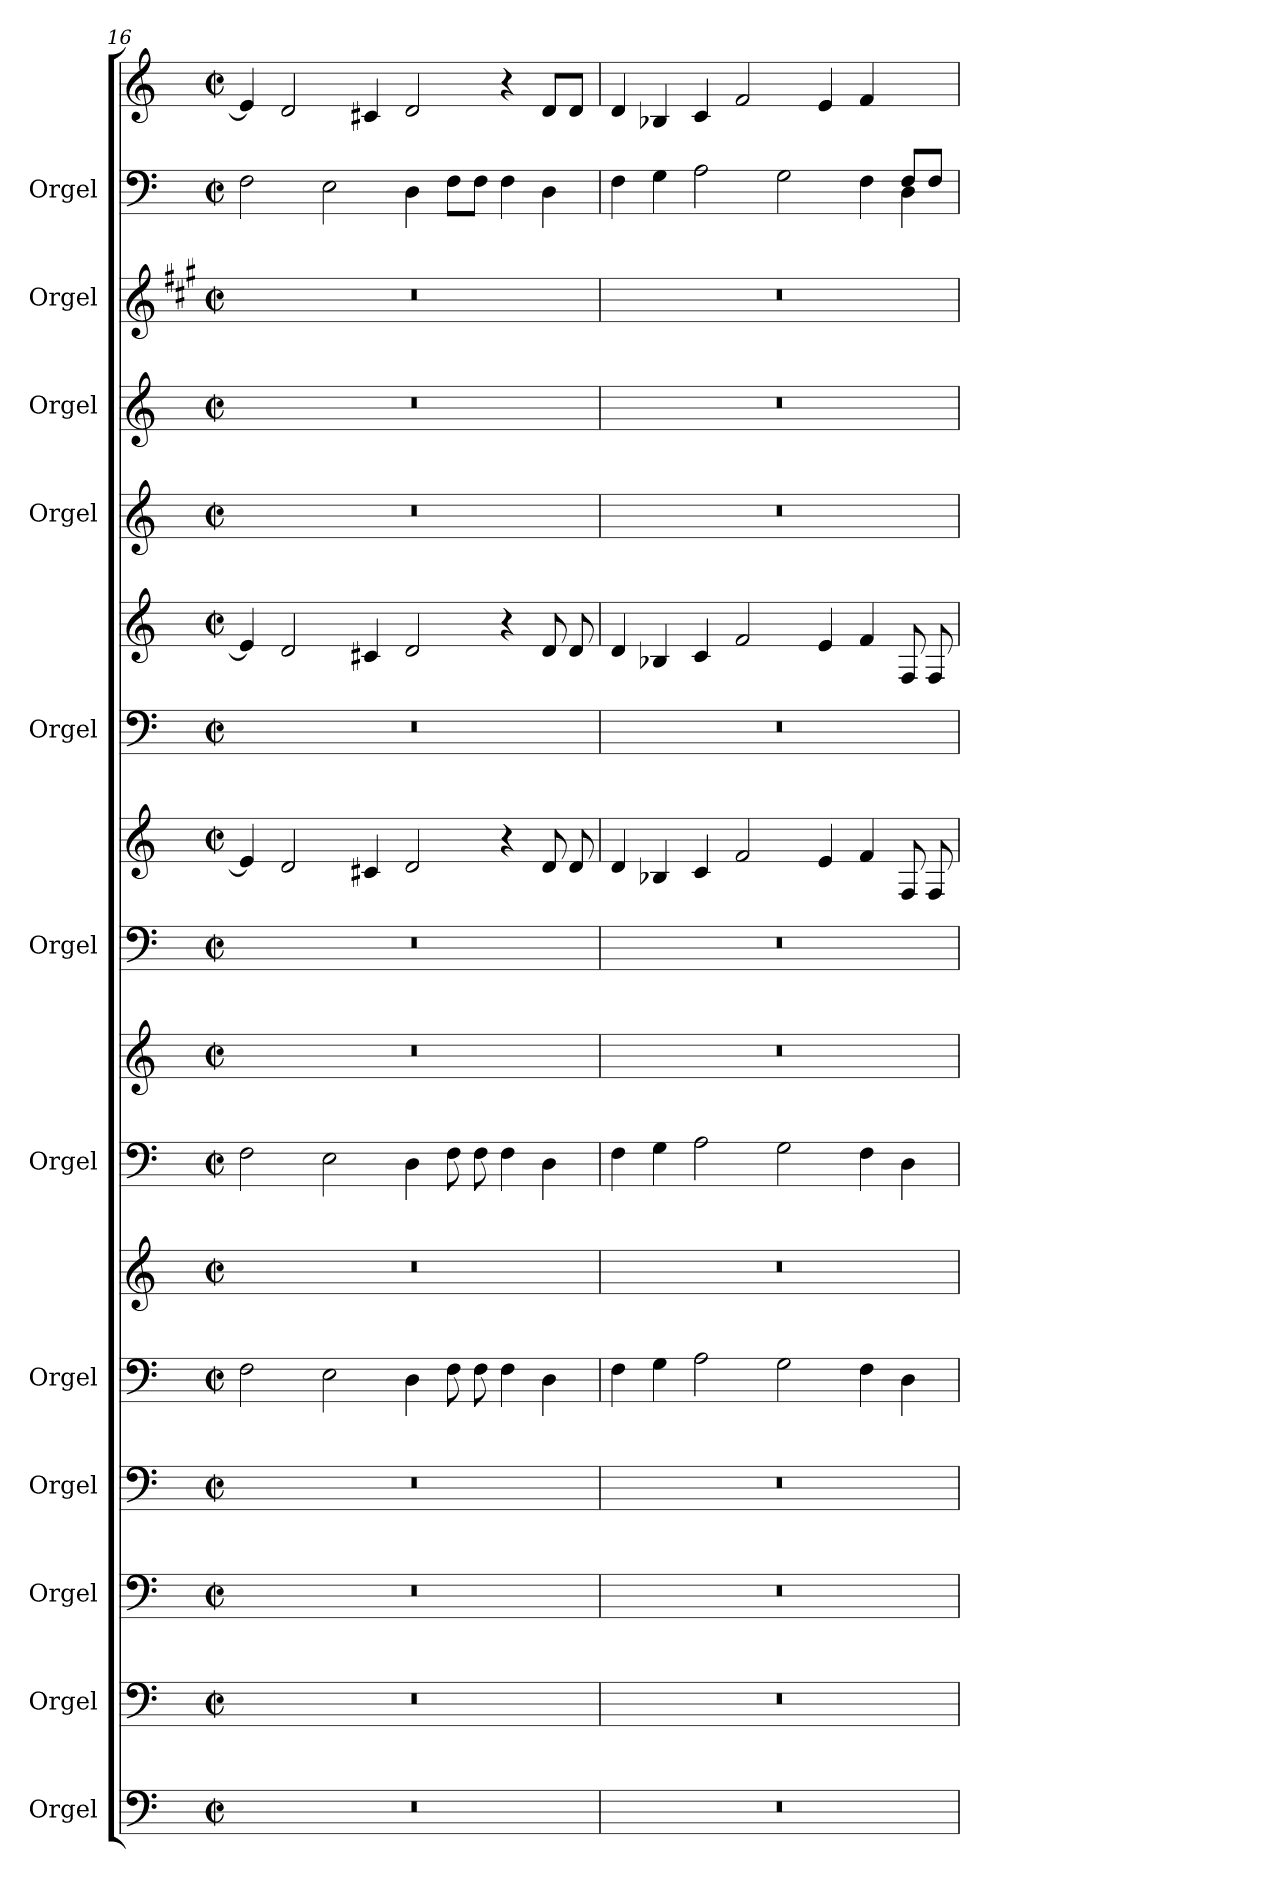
**kern	**kern	**kern	**kern	**kern	**kern	**kern	**kern	**kern	**kern	**kern	**kern	**kern	**kern	**kern	**kern	**kern
*part12	*part11	*part10	*part9	*part8	*part8	*part7	*part7	*part6	*part6	*part5	*part5	*part4	*part3	*part2	*part1	*part1
*staff17	*staff16	*staff15	*staff14	*staff13	*staff12	*staff11	*staff10	*staff9	*staff8	*staff7	*staff6	*staff5	*staff4	*staff3	*staff2	*staff1
*I"Orgel	*I"Orgel	*I"Orgel	*I"Orgel	*I"Orgel	*	*I"Orgel	*	*I"Orgel	*	*I"Orgel	*	*I"Orgel	*I"Orgel	*I"Orgel	*I"Orgel	*
*I'Org.	*I'Org.	*I'Org.	*I'Org.	*I'Org.	*	*I'Org.	*	*I'Org.	*	*I'Org.	*	*I'Org.	*I'Org.	*I'Org.	*	*
*clefF4	*clefF4	*clefF4	*clefF4	*clefF4	*clefG2	*clefF4	*clefG2	*clefF4	*clefG2	*clefF4	*clefG2	*clefG2	*clefG2	*clefG2	*clefF4	*clefG2
*	*	*	*	*	*	*	*	*	*	*	*	*	*	*ITrd5c9	*	*
*k[]	*k[]	*k[]	*k[]	*k[]	*k[]	*k[]	*k[]	*k[]	*k[]	*k[]	*k[]	*k[]	*k[]	*k[]	*k[]	*k[]
*M4/2	*M4/2	*M4/2	*M4/2	*M4/2	*M4/2	*M4/2	*M4/2	*M4/2	*M4/2	*M4/2	*M4/2	*M4/2	*M4/2	*M4/2	*M4/2	*M4/2
*met(c|)	*met(c|)	*met(c|)	*met(c|)	*met(c|)	*met(c|)	*met(c|)	*met(c|)	*met(c|)	*met(c|)	*met(c|)	*met(c|)	*met(c|)	*met(c|)	*met(c|)	*met(c|)	*met(c|)
=16	=16	=16	=16	=16	=16	=16	=16	=16	=16	=16	=16	=16	=16	=16	=16	=16
0r	0r	0r	0r	2F\	0r	2F\	0r	0r	4e/]	0r	4e/]	0r	0r	0r	2F\	4e/]
.	.	.	.	.	.	.	.	.	2d/	.	2d/	.	.	.	.	2d/
.	.	.	.	2E\	.	2E\	.	.	.	.	.	.	.	.	2E\	.
.	.	.	.	.	.	.	.	.	4c#X/	.	4c#X/	.	.	.	.	4c#X/
.	.	.	.	4D\	.	4D\	.	.	2d/	.	2d/	.	.	.	4D\	2d/
.	.	.	.	8F\	.	8F\	.	.	.	.	.	.	.	.	8F\L	.
.	.	.	.	8F\	.	8F\	.	.	.	.	.	.	.	.	8F\J	.
.	.	.	.	4F\	.	4F\	.	.	4r	.	4r	.	.	.	4F\	4r
.	.	.	.	4D\	.	4D\	.	.	8d/	.	8d/	.	.	.	4D\	8d/L
.	.	.	.	.	.	.	.	.	8d/	.	8d/	.	.	.	.	8d/J
=17	=17	=17	=17	=17	=17	=17	=17	=17	=17	=17	=17	=17	=17	=17	=17	=17
*	*	*	*	*	*	*	*	*	*	*	*	*	*	*	*^	*
0r	0r	0r	0r	4F\	0r	4F\	0r	0r	4d/	0r	4d/	0r	0r	0r	1..ryy	4F\	4d/
.	.	.	.	4G\	.	4G\	.	.	4B-X/	.	4B-X/	.	.	.	.	4G\	4B-X/
.	.	.	.	2A\	.	2A\	.	.	4c/	.	4c/	.	.	.	.	2A\	4c/
.	.	.	.	.	.	.	.	.	2f/	.	2f/	.	.	.	.	.	2f/
.	.	.	.	2G\	.	2G\	.	.	.	.	.	.	.	.	.	2G\	.
.	.	.	.	.	.	.	.	.	4e/	.	4e/	.	.	.	.	.	4e/
.	.	.	.	4F\	.	4F\	.	.	4f/	.	4f/	.	.	.	.	4F\	4f/
.	.	.	.	4D\	.	4D\	.	.	8F/	.	8F/	.	.	.	8F/L	4D\	4ryy
.	.	.	.	.	.	.	.	.	8F/	.	8F/	.	.	.	8F/J	.	.
*	*	*	*	*	*	*	*	*	*	*	*	*	*	*	*v	*v	*
=	=	=	=	=	=	=	=	=	=	=	=	=	=	=	=	=
*-	*-	*-	*-	*-	*-	*-	*-	*-	*-	*-	*-	*-	*-	*-	*-	*-
